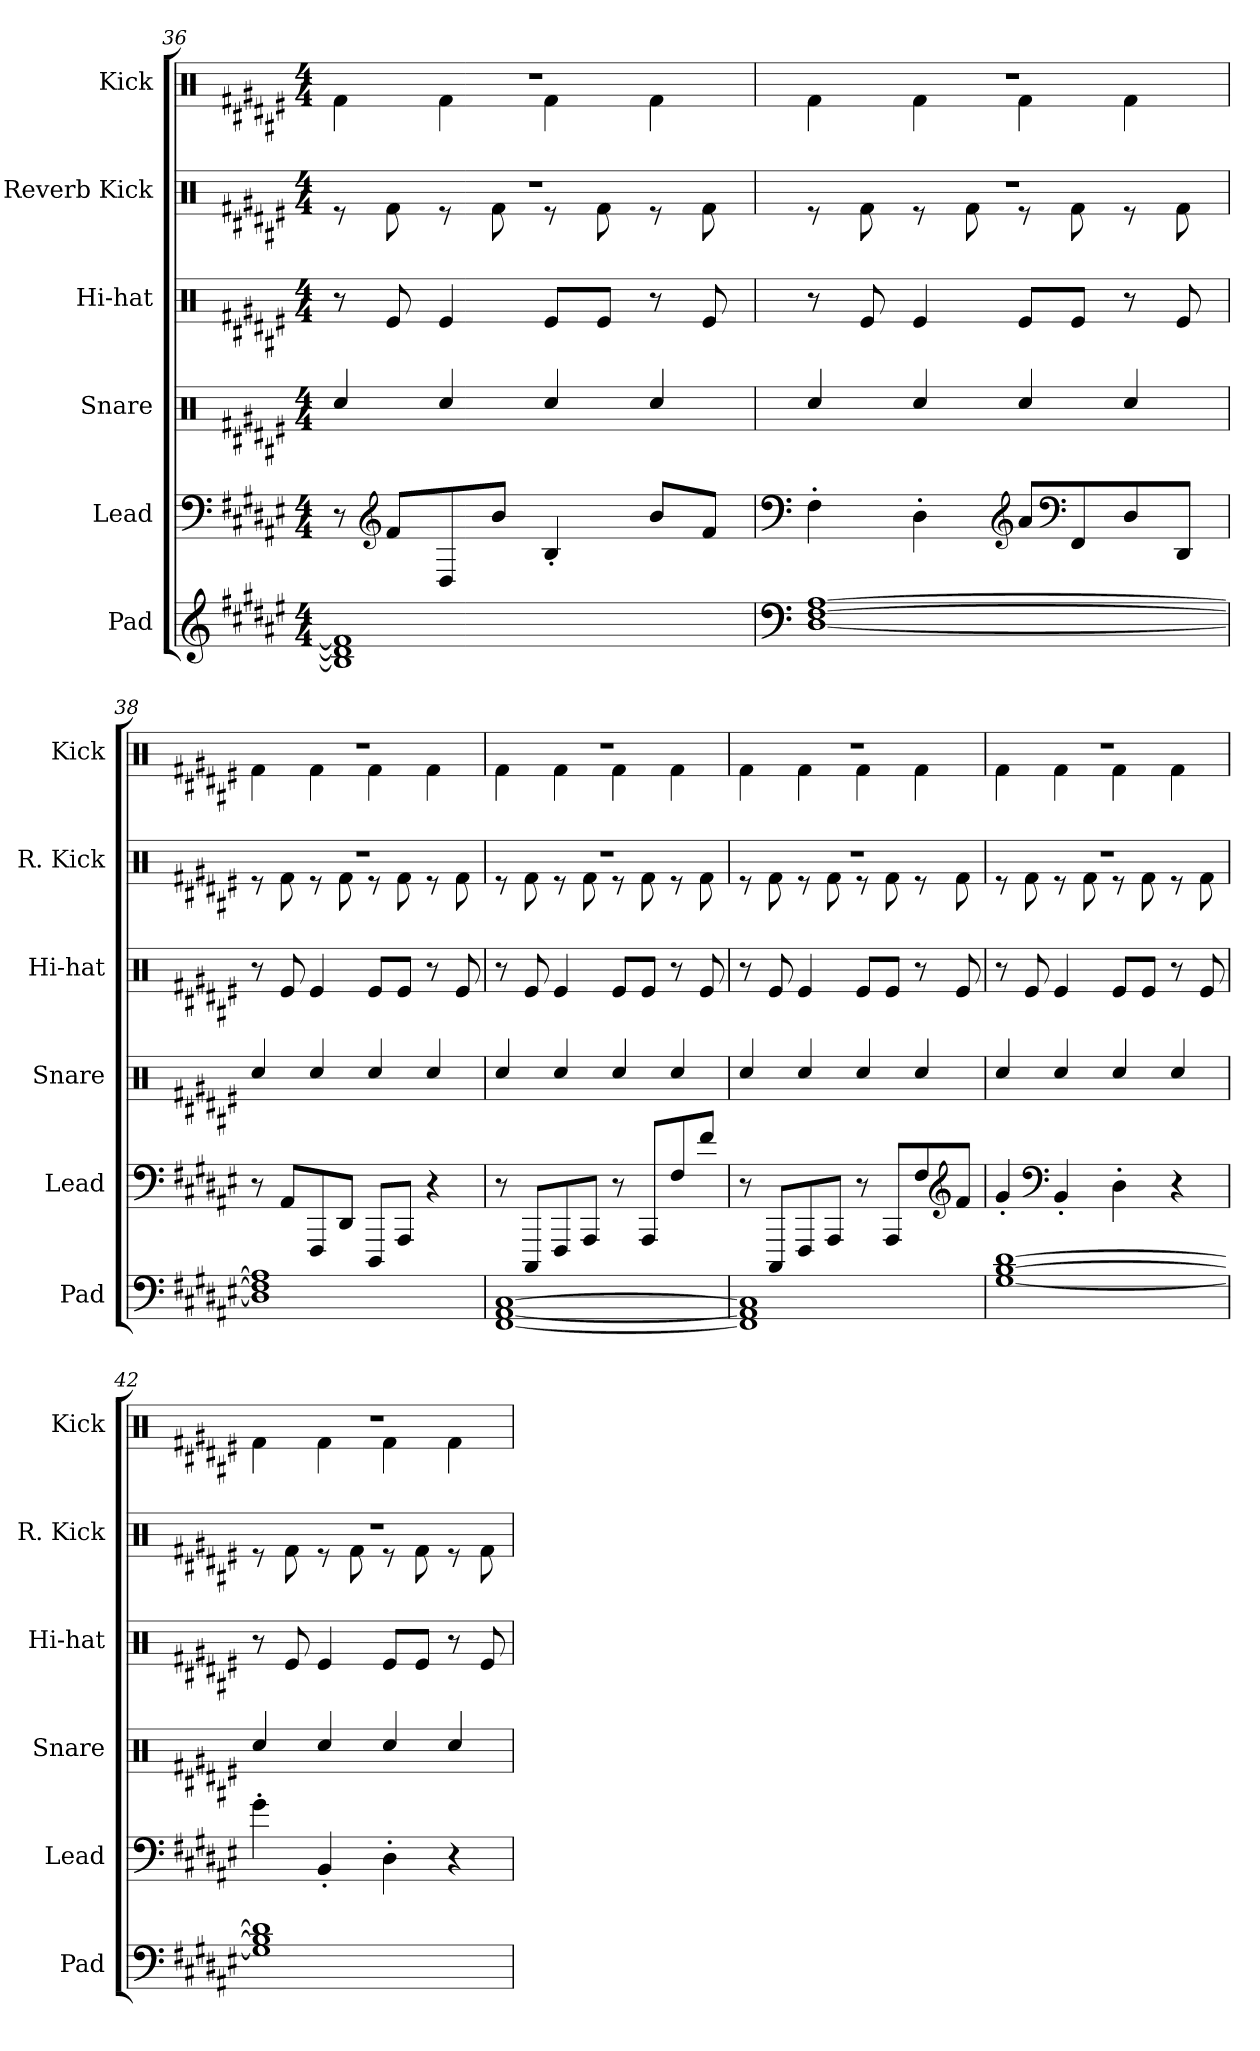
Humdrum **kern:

**kern	**kern	**kern	**kern	**kern	**kern
*part6	*part5	*part4	*part3	*part2	*part1
*staff6	*staff5	*staff4	*staff3	*staff2	*staff1
*I"Pad	*I"Lead	*I"Snare	*I"Hi-hat	*I"Reverb Kick	*I"Kick
*I'Pad	*I'Lead	*I'Snare	*I'Hi-hat	*I'R. Kick	*I'Kick
!!LO:LB:g=z
*clefG2	*clefF4	*clefX	*clefX	*clefX	*clefX
*k[f#c#g#d#a#e#]	*k[f#c#g#d#a#e#]	*k[f#c#g#d#a#e#]	*k[f#c#g#d#a#e#]	*k[f#c#g#d#a#e#]	*k[f#c#g#d#a#e#]
*M4/4	*M4/4	*M4/4	*M4/4	*M4/4	*M4/4
=36	=36	=36	=36	=36	=36
*	*	*	*	*^	*^
1B] 1d#] 1f#]	8r	4Rcc/	8r	1r	8r	1r	4Rf\
*	*clefG2	*	*	*	*	*	*
.	8f#/L	.	8Re/	.	8Rf\	.	.
.	8D#/	4Rcc/	4Re/	.	8r	.	4Rf\
.	8b/J	.	.	.	8Rf\	.	.
.	4B'/	4Rcc/	8Re/L	.	8r	.	4Rf\
.	.	.	8Re/J	.	8Rf\	.	.
.	8b/L	4Rcc/	8r	.	8r	.	4Rf\
.	8f#/J	.	8Re/	.	8Rf\	.	.
=37	=37	=37	=37	=37	=37	=37	=37
*clefF4	*clefF4	*	*	*	*	*	*
[1D# [1F# [1A#	4F#'\	4Rcc/	8r	1r	8r	1r	4Rf\
.	.	.	8Re/	.	8Rf\	.	.
.	4D#'\	4Rcc/	4Re/	.	8r	.	4Rf\
.	.	.	.	.	8Rf\	.	.
*	*clefG2	*	*	*	*	*	*
.	8a#/L	4Rcc/	8Re/L	.	8r	.	4Rf\
*	*clefF4	*	*	*	*	*	*
.	8FF#/	.	8Re/J	.	8Rf\	.	.
.	8D#/	4Rcc/	8r	.	8r	.	4Rf\
.	8DD#/J	.	8Re/	.	8Rf\	.	.
=38	=38	=38	=38	=38	=38	=38	=38
1D#] 1F#] 1A#]	8r	4Rcc/	8r	1r	8r	1r	4Rf\
.	8AA#/L	.	8Re/	.	8Rf\	.	.
.	8FFF#/	4Rcc/	4Re/	.	8r	.	4Rf\
.	8DD#/J	.	.	.	8Rf\	.	.
.	8DDD#/L	4Rcc/	8Re/L	.	8r	.	4Rf\
.	8AAA#/J	.	8Re/J	.	8Rf\	.	.
.	4r	4Rcc/	8r	.	8r	.	4Rf\
.	.	.	8Re/	.	8Rf\	.	.
!!LO:PB:g=z	!!
=39	=39	=39	=39	=39	=39	=39	=39
[1FF# [1AA# [1C#	8r	4Rcc/	8r	1r	8r	1r	4Rf\
.	8CCC#/L	.	8Re/	.	8Rf\	.	.
.	8FFF#/	4Rcc/	4Re/	.	8r	.	4Rf\
.	8AAA#/J	.	.	.	8Rf\	.	.
.	8r	4Rcc/	8Re/L	.	8r	.	4Rf\
.	8AAA#/L	.	8Re/J	.	8Rf\	.	.
.	8F#/	4Rcc/	8r	.	8r	.	4Rf\
.	8f#/J	.	8Re/	.	8Rf\	.	.
=40	=40	=40	=40	=40	=40	=40	=40
1FF#] 1AA#] 1C#]	8r	4Rcc/	8r	1r	8r	1r	4Rf\
.	8CCC#/L	.	8Re/	.	8Rf\	.	.
.	8FFF#/	4Rcc/	4Re/	.	8r	.	4Rf\
.	8AAA#/J	.	.	.	8Rf\	.	.
.	8r	4Rcc/	8Re/L	.	8r	.	4Rf\
.	8AAA#/L	.	8Re/J	.	8Rf\	.	.
.	8F#/	4Rcc/	8r	.	8r	.	4Rf\
*	*clefG2	*	*	*	*	*	*
.	8f#/J	.	8Re/	.	8Rf\	.	.
=41	=41	=41	=41	=41	=41	=41	=41
[1G# [1B [1d#	4g#'/	4Rcc/	8r	1r	8r	1r	4Rf\
.	.	.	8Re/	.	8Rf\	.	.
*	*clefF4	*	*	*	*	*	*
.	4BB'/	4Rcc/	4Re/	.	8r	.	4Rf\
.	.	.	.	.	8Rf\	.	.
.	4D#'\	4Rcc/	8Re/L	.	8r	.	4Rf\
.	.	.	8Re/J	.	8Rf\	.	.
.	4r	4Rcc/	8r	.	8r	.	4Rf\
.	.	.	8Re/	.	8Rf\	.	.
!!LO:LB:g=z	!!
=42	=42	=42	=42	=42	=42	=42	=42
1G#] 1B] 1d#]	4g#'\	4Rcc/	8r	1r	8r	1r	4Rf\
.	.	.	8Re/	.	8Rf\	.	.
.	4BB'/	4Rcc/	4Re/	.	8r	.	4Rf\
.	.	.	.	.	8Rf\	.	.
.	4D#'\	4Rcc/	8Re/L	.	8r	.	4Rf\
.	.	.	8Re/J	.	8Rf\	.	.
.	4r	4Rcc/	8r	.	8r	.	4Rf\
.	.	.	8Re/	.	8Rf\	.	.
*	*	*	*	*v	*v	*	*
*	*	*	*	*	*v	*v
=	=	=	=	=	=
*-	*-	*-	*-	*-	*-
